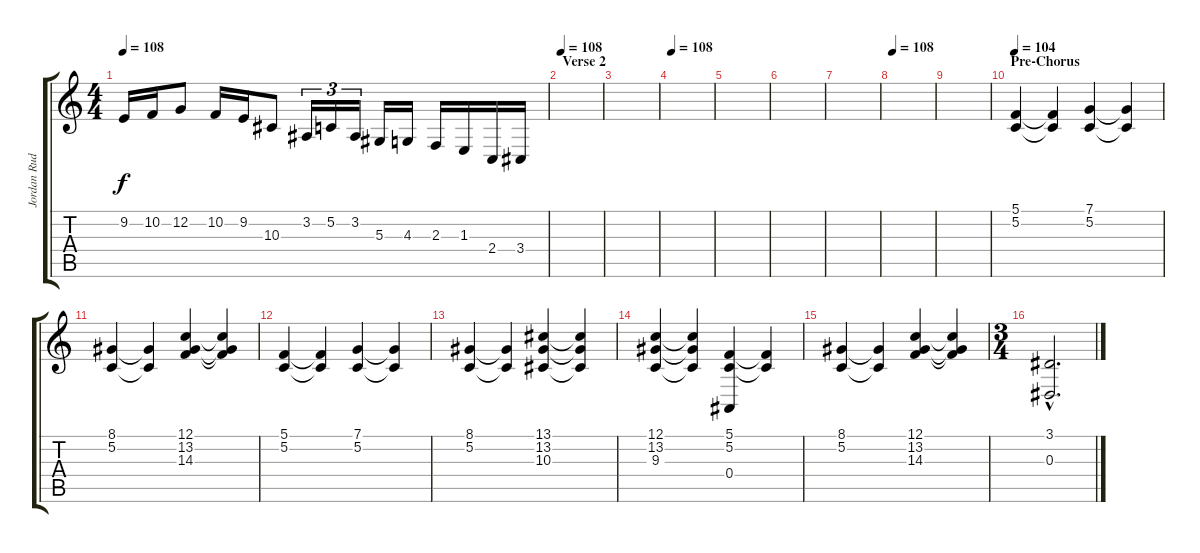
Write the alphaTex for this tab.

\track ("Jordan Rudess R" "Jordan Rud") {instrument acousticgrandpiano}
\staff {score tabs}
\tuning (C4 G3 Eb3 Bb2 F2 C2) {hide}
\ts (4 4)
\tempo 108
\clef g2
\ks c
9.2.16{dy f} 10.2.16 12.2.8 10.2.16 9.2.16 10.3.8 3.2.16{tu (3 2)} 5.2.16{tu (3 2)} 3.2.16{tu (3 2)} 5.3.16 4.3.16 2.3.16 1.3.16 2.4.16 3.4.16 |
\section ("" "Verse 2")
\tempo 108
|
|
\tempo 108
|
|
|
|
\tempo 108
|
|
\section ("" "Pre-Chorus")
\tempo 104
(5.1 5.2).4{volume 15 balance 12 instrument acousticgrandpiano} (5.1{t} 5.2{t}).4 (7.1 5.2).4 (7.1{t} 5.2{t}).4 |
(8.1 5.2).4 (8.1{t} 5.2{t}).4 (12.1 13.2 14.3).4 (12.1{t} 13.2{t} 14.3{t}).4 |
(5.1 5.2).4{volume 15 instrument acousticgrandpiano} (5.1{t} 5.2{t}).4 (7.1 5.2).4 (7.1{t} 5.2{t}).4 |
(8.1 5.2).4 (8.1{t} 5.2{t}).4 (13.1 13.2 10.3).4 (13.1{t} 13.2{t} 10.3{t}).4 |
(12.1 13.2 9.3).4{volume 15 instrument acousticgrandpiano} (12.1{t} 13.2{t} 9.3{t}).4 (5.1 5.2 0.4).4 (5.1{t} 5.2{t}).4 |
(8.1 5.2).4 (8.1{t} 5.2{t}).4 (12.1 13.2 14.3).4 (12.1{t} 13.2{t} 14.3{t}).4 |
\ts (3 4)
(3.1{hac} 0.3{hac}).2{d}
